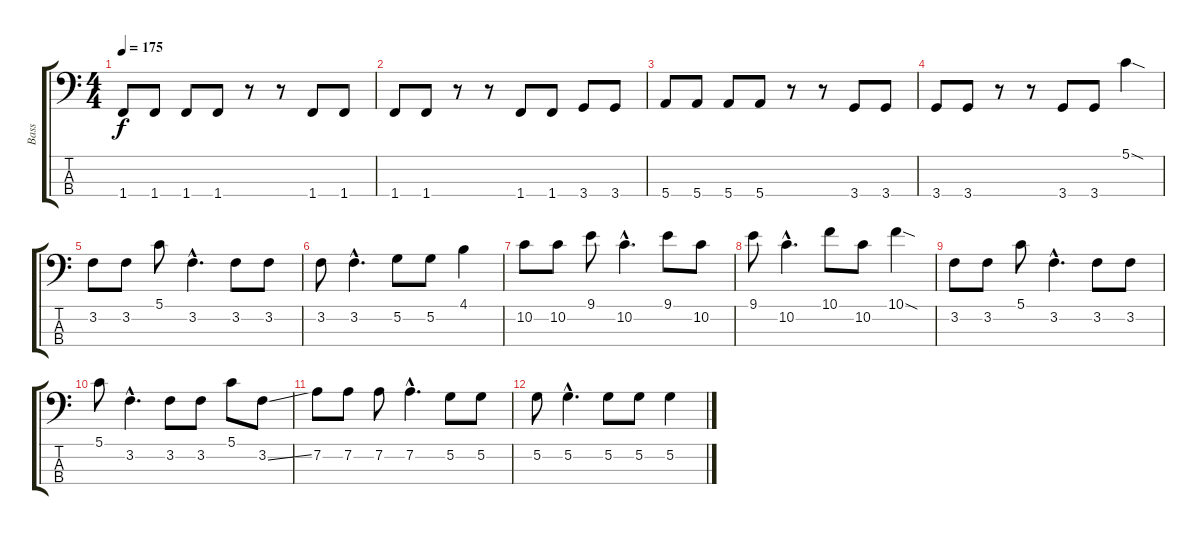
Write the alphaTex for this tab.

\track ("Bass" "Bass") {instrument electricbassfinger}
\staff {score tabs}
\tuning (G2 D2 A1 E1) {hide}
\ts (4 4)
\tempo 175
\clef f4
\ks c
1.4.8{dy f} 1.4.8 1.4.8 1.4.8 r.8 r.8 1.4.8 1.4.8 |
1.4.8 1.4.8 r.8 r.8 1.4.8 1.4.8 3.4.8 3.4.8 |
5.4.8 5.4.8 5.4.8 5.4.8 r.8 r.8 3.4.8 3.4.8 |
3.4.8 3.4.8 r.8 r.8 3.4.8 3.4.8 5.1{sod}.4 |
3.2.8 3.2.8 5.1.8 3.2{hac}.4{d} 3.2.8 3.2.8 |
3.2.8 3.2{hac}.4{d} 5.2.8 5.2.8 4.1.4 |
10.2.8 10.2.8 9.1.8 10.2{hac}.4{d} 9.1.8 10.2.8 |
9.1.8 10.2{hac}.4{d} 10.1.8 10.2.8 10.1{sod}.4 |
3.2.8 3.2.8 5.1.8 3.2{hac}.4{d} 3.2.8 3.2.8 |
5.1.8 3.2{hac}.4{d} 3.2.8 3.2.8 5.1.8 3.2{ss}.8 |
7.2.8 7.2.8 7.2.8 7.2{hac}.4{d} 5.2.8 5.2.8 |
5.2.8 5.2{hac}.4{d} 5.2.8 5.2.8 5.2.4
